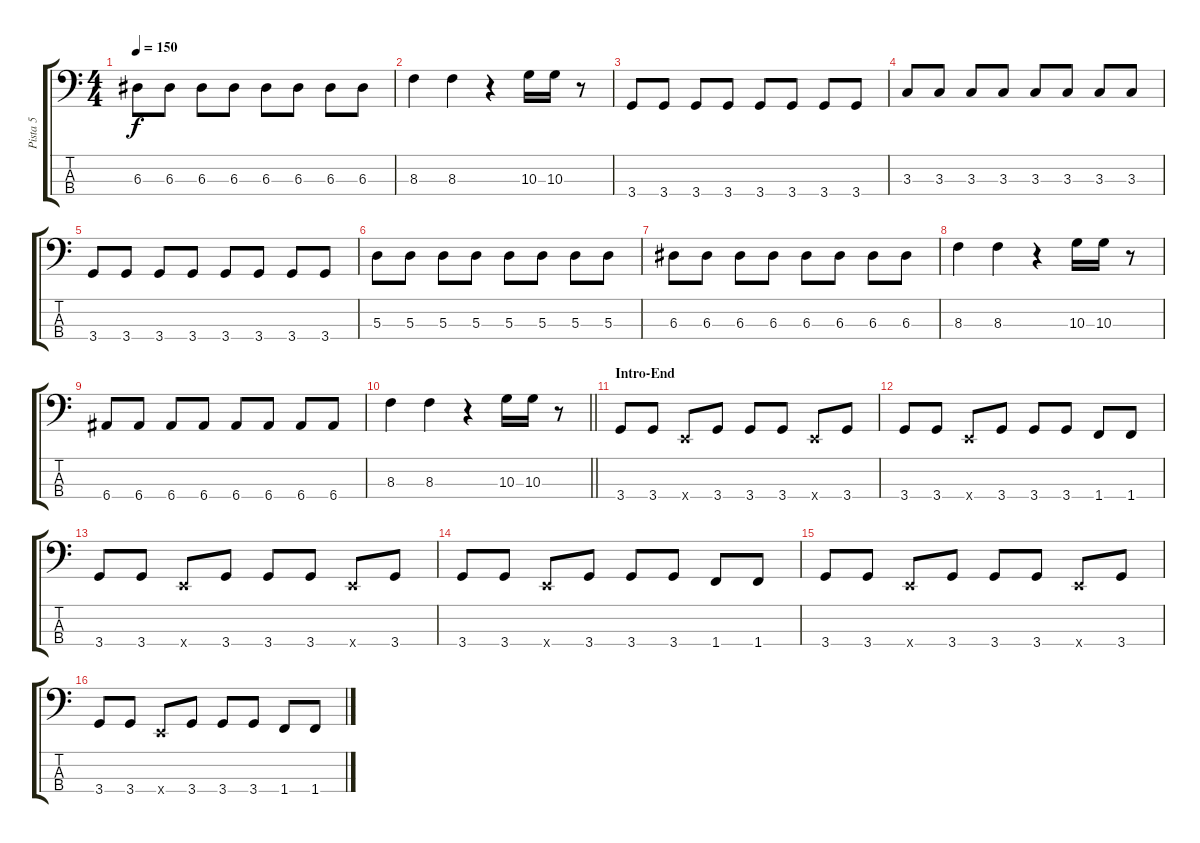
\track ("Pista 5" "Pista 5") {instrument electricbassfinger}
\staff {score tabs}
\tuning (G2 D2 A1 E1) {hide}
\ts (4 4)
\tempo 150
\clef f4
\ks c
6.3.8{dy f} 6.3.8 6.3.8 6.3.8 6.3.8 6.3.8 6.3.8 6.3.8 |
8.3.4 8.3.4 r.4 10.3.16 10.3.16 r.8 |
3.4.8 3.4.8 3.4.8 3.4.8 3.4.8 3.4.8 3.4.8 3.4.8 |
3.3.8 3.3.8 3.3.8 3.3.8 3.3.8 3.3.8 3.3.8 3.3.8 |
3.4.8 3.4.8 3.4.8 3.4.8 3.4.8 3.4.8 3.4.8 3.4.8 |
5.3.8 5.3.8 5.3.8 5.3.8 5.3.8 5.3.8 5.3.8 5.3.8 |
6.3.8 6.3.8 6.3.8 6.3.8 6.3.8 6.3.8 6.3.8 6.3.8 |
8.3.4 8.3.4 r.4 10.3.16 10.3.16 r.8 |
6.4.8 6.4.8 6.4.8 6.4.8 6.4.8 6.4.8 6.4.8 6.4.8 |
\barLineRight lightlight
8.3.4 8.3.4 r.4 10.3.16 10.3.16 r.8 |
\section ("" "Intro-End")
3.4.8 3.4.8 0.4{x}.8 3.4.8 3.4.8 3.4.8 0.4{x}.8 3.4.8 |
3.4.8 3.4.8 0.4{x}.8 3.4.8 3.4.8 3.4.8 1.4.8 1.4.8 |
3.4.8 3.4.8 0.4{x}.8 3.4.8 3.4.8 3.4.8 0.4{x}.8 3.4.8 |
3.4.8 3.4.8 0.4{x}.8 3.4.8 3.4.8 3.4.8 1.4.8 1.4.8 |
3.4.8 3.4.8 0.4{x}.8 3.4.8 3.4.8 3.4.8 0.4{x}.8 3.4.8 |
3.4.8 3.4.8 0.4{x}.8 3.4.8 3.4.8 3.4.8 1.4.8 1.4.8
